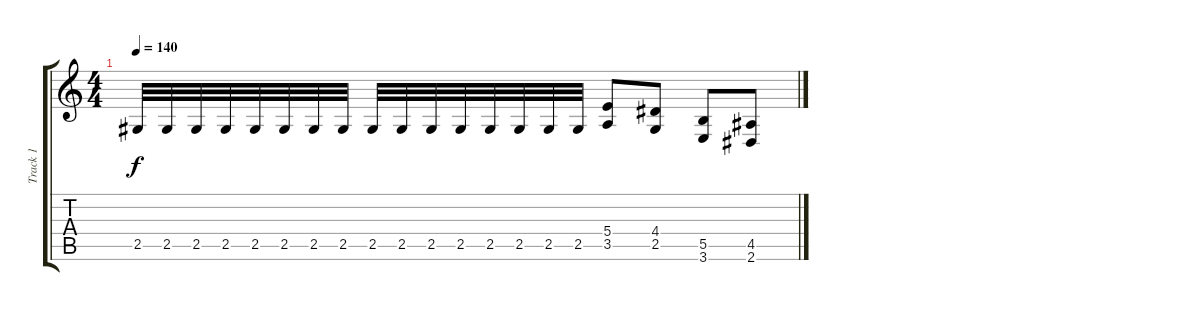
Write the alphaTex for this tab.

\track ("Track 1" "Track 1") {instrument distortionguitar}
\staff {score tabs}
\tuning (Db4 Ab3 E3 B2 Gb2 Db2) {hide}
\ts (4 4)
\tempo 140
\clef g2
\ks c
2.5.32{dy f} 2.5.32 2.5.32 2.5.32 2.5.32 2.5.32 2.5.32 2.5.32 2.5.32 2.5.32 2.5.32 2.5.32 2.5.32 2.5.32 2.5.32 2.5.32 (5.4 3.5).8 (4.4 2.5).8 (5.5 3.6).8 (4.5 2.6).8
